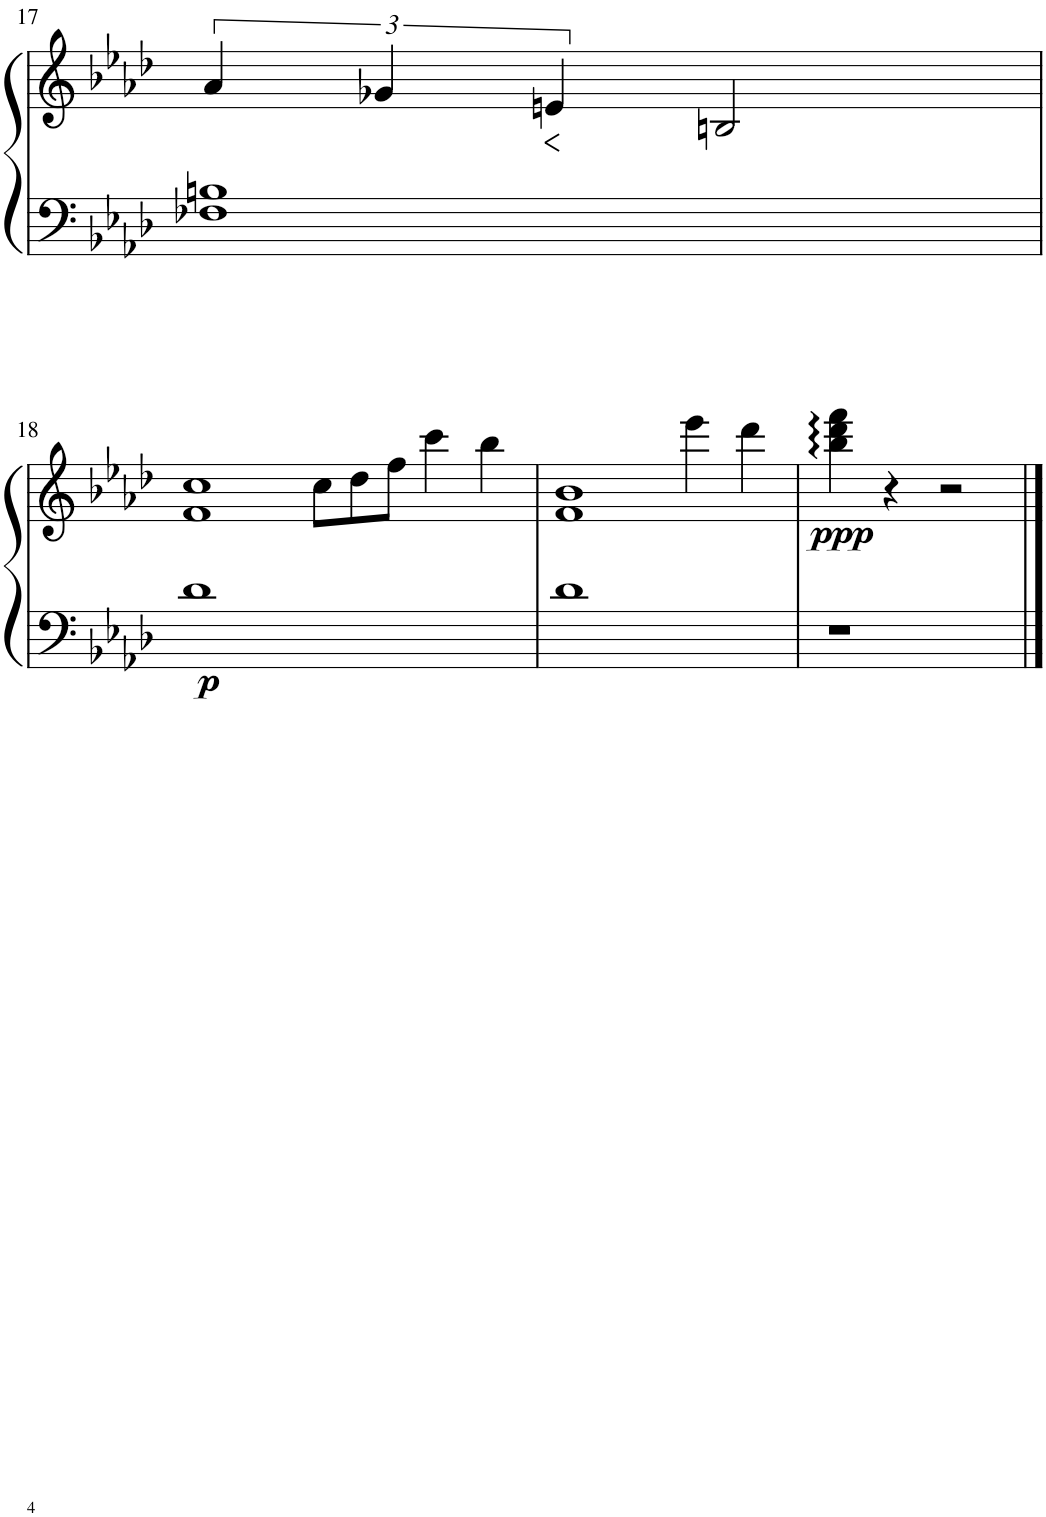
**kern	**kern	**dynam
*part1	*part1	*part1
*staff2	*staff1	*staff1/2
*I"Piano	*	*
*I'Pno	*	*
!!LO:PB:g=z
*clefF4	*clefG2	*
*k[b-e-a-d-]	*k[b-e-a-d-]	*
=17	=17	=17
*^	*	*
1Bn	1F-X	6a-/	.
.	.	6g-X/	.
.	.	6en/	.
.	.	2Bn/	.
!!LO:LB:g=z
=18	=18	=18	=18
*	*	*^	*
!	!	!	!	!LO:DY:b=2
1ryy	1d-	1cc	1f	p
2..ryy	2..ryy	8cc\L	2..ryy	.
.	.	8dd-\	.	.
.	.	8ff\J	.	.
.	.	4ccc\	.	.
.	.	4bb-\	.	.
=19	=19	=19	=19	=19
1ryy	1d-	1b-	1f	.
2ryy	2ryy	4eee-\	2ryy	.
.	.	4ddd-\	.	.
*v	*v	*	*	*
*	*v	*v	*
=20	=20	=20
!	!	!LO:DY:b
1r	4bb-\ 4ddd-\ 4fff\	ppp
.	4r	.
.	2r	.
==	==	==
*-	*-	*-
